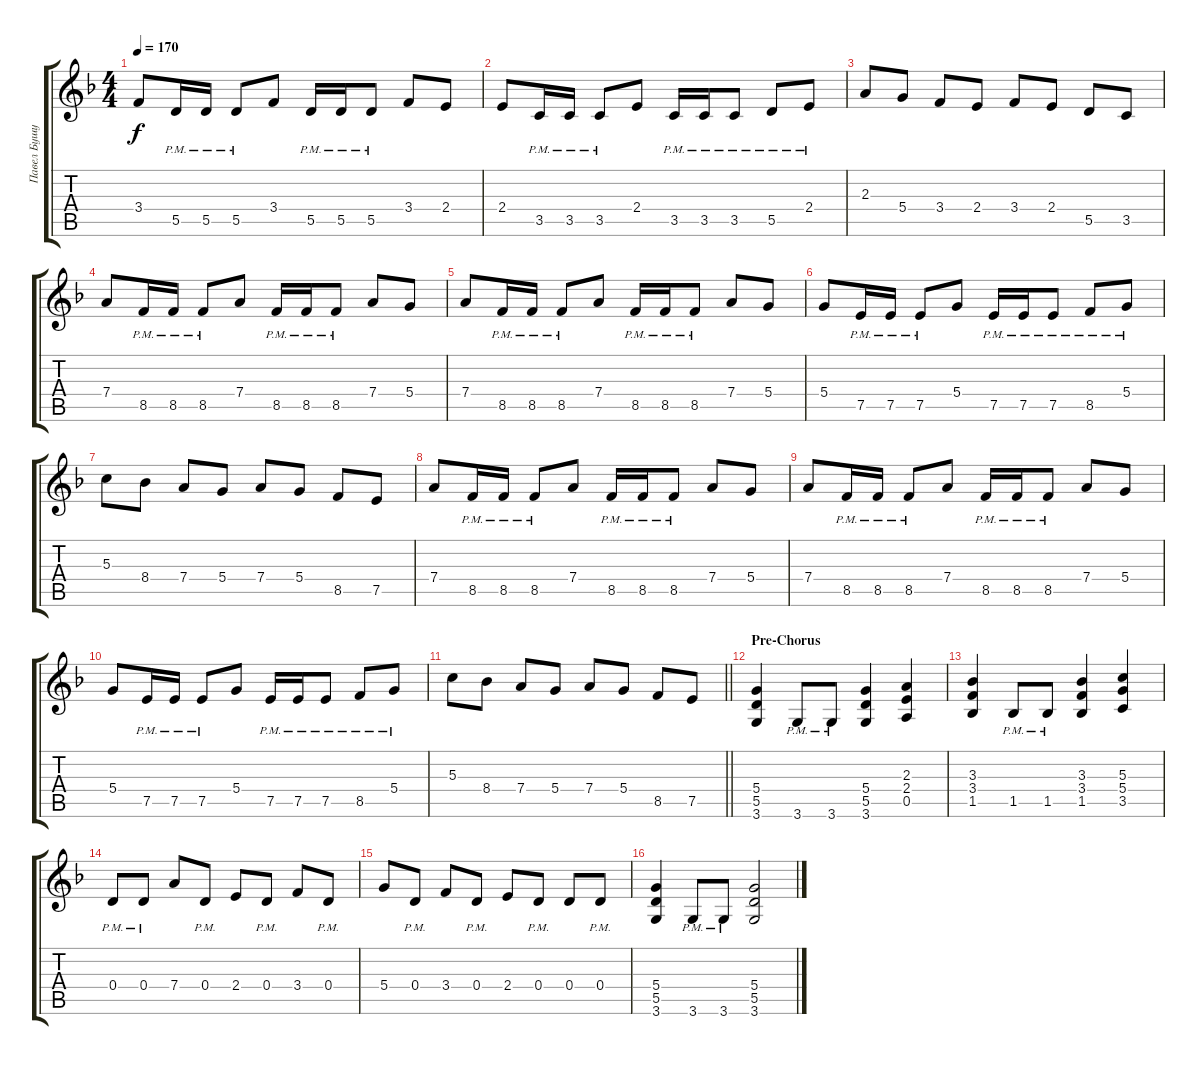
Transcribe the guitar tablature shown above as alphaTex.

\track ("Павел Бушуев" "Павел Бушу") {instrument distortionguitar}
\staff {score tabs}
\tuning (E4 B3 G3 D3 A2 E2) {hide}
\ts (4 4)
\tempo 170
\clef g2
\ks f
3.4.8{dy f} 5.5{pm}.16 5.5{pm}.16 5.5{pm}.8 3.4.8 5.5{pm}.16 5.5{pm}.16 5.5{pm}.8 3.4.8 2.4.8 |
2.4.8 3.5{pm}.16 3.5{pm}.16 3.5{pm}.8 2.4.8 3.5{pm}.16 3.5{pm}.16 3.5{pm}.8 5.5{pm}.8 2.4{pm}.8 |
2.3.8 5.4.8 3.4.8 2.4.8 3.4.8 2.4.8 5.5.8 3.5.8 |
7.4.8 8.5{pm}.16 8.5{pm}.16 8.5{pm}.8 7.4.8 8.5{pm}.16 8.5{pm}.16 8.5{pm}.8 7.4.8 5.4.8 |
7.4.8 8.5{pm}.16 8.5{pm}.16 8.5{pm}.8 7.4.8 8.5{pm}.16 8.5{pm}.16 8.5{pm}.8 7.4.8 5.4.8 |
5.4.8 7.5{pm}.16 7.5{pm}.16 7.5{pm}.8 5.4.8 7.5{pm}.16 7.5{pm}.16 7.5{pm}.8 8.5{pm}.8 5.4{pm}.8 |
5.3.8 8.4.8 7.4.8 5.4.8 7.4.8 5.4.8 8.5.8 7.5.8 |
7.4.8 8.5{pm}.16 8.5{pm}.16 8.5{pm}.8 7.4.8 8.5{pm}.16 8.5{pm}.16 8.5{pm}.8 7.4.8 5.4.8 |
7.4.8 8.5{pm}.16 8.5{pm}.16 8.5{pm}.8 7.4.8 8.5{pm}.16 8.5{pm}.16 8.5{pm}.8 7.4.8 5.4.8 |
5.4.8 7.5{pm}.16 7.5{pm}.16 7.5{pm}.8 5.4.8 7.5{pm}.16 7.5{pm}.16 7.5{pm}.8 8.5{pm}.8 5.4{pm}.8 |
\barLineRight lightlight
5.3.8 8.4.8 7.4.8 5.4.8 7.4.8 5.4.8 8.5.8 7.5.8 |
\section ("" "Pre-Chorus")
(5.4 5.5 3.6).4 3.6{pm}.8 3.6{pm}.8 (5.4 5.5 3.6).4 (2.3 2.4 0.5).4 |
(3.3 3.4 1.5).4 1.5{pm}.8 1.5{pm}.8 (3.3 3.4 1.5).4 (5.3 5.4 3.5).4 |
0.4{pm}.8 0.4{pm}.8 7.4.8 0.4{pm}.8 2.4.8 0.4{pm}.8 3.4.8 0.4{pm}.8 |
5.4.8 0.4{pm}.8 3.4.8 0.4{pm}.8 2.4.8 0.4{pm}.8 0.4.8 0.4{pm}.8 |
(5.4 5.5 3.6).4 3.6{pm}.8 3.6{pm}.8 (5.4 5.5 3.6).2
